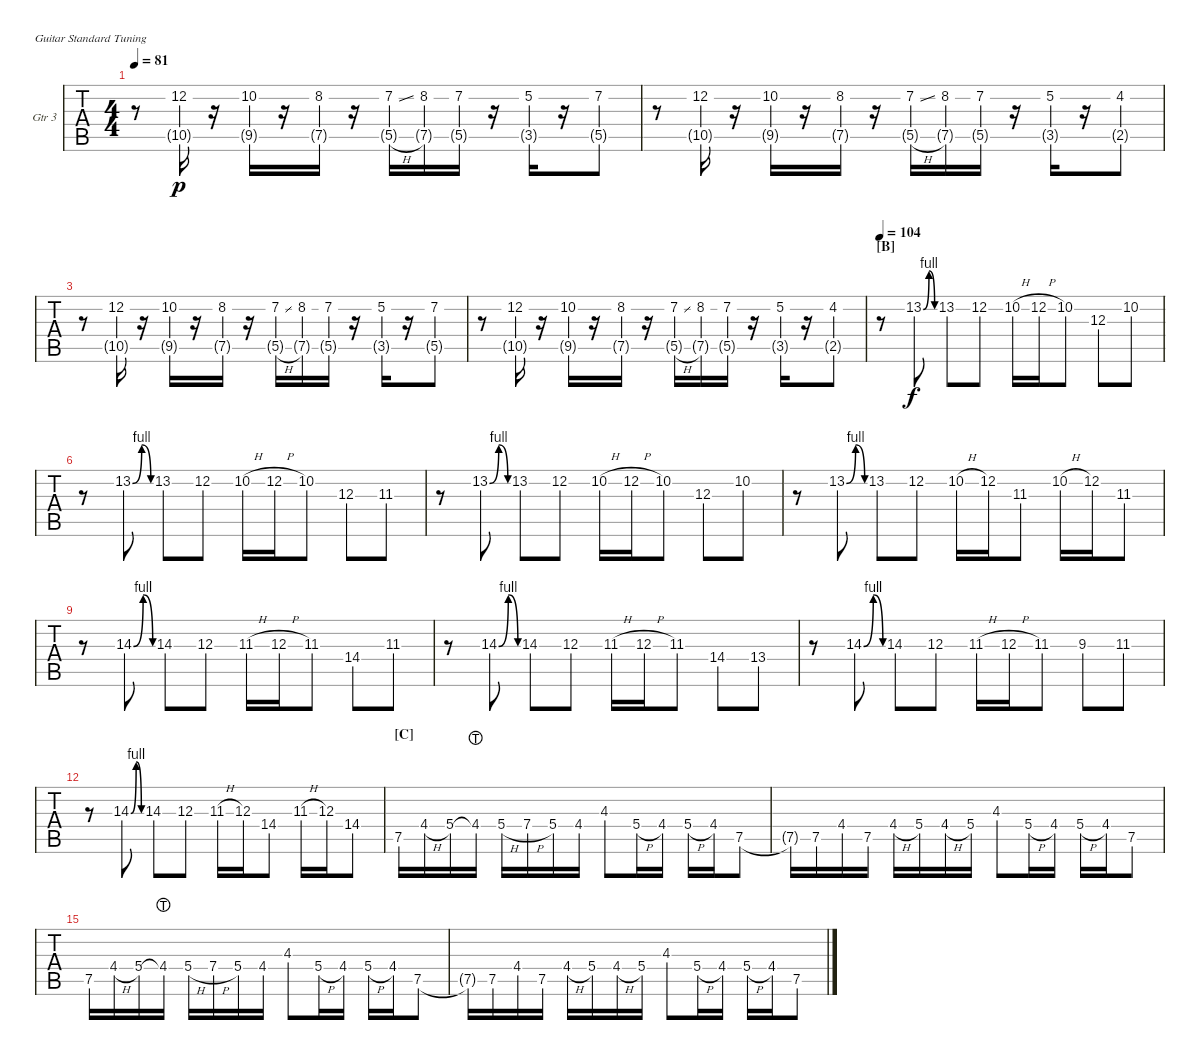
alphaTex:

\bracketExtendMode nobrackets
\firstSystemTrackNameOrientation horizontal
\otherSystemsTrackNameOrientation horizontal
\defaultBarNumberDisplay FirstOfSystem
\track ("Guitar 3" "Gtr 3") {instrument distortionguitar}
\staff {tabs}
\tuning (E4 B3 G3 D3 A2 E2)
\ts (4 4)
\tempo 81
\clef g2
\scale
0.25
\ks c
r.8{dy p} (12.2 10.5{g}).16 r.16 (10.2 9.5{g}).16 r.16 (8.2 7.5{g}).16 r.16 (7.2{ss} 5.5{h g}).16 (8.2 7.5{g}).16 (7.2 5.5{g}).16 r.16 (5.2 3.5{g}).16 r.16 (7.2 5.5{g}).8 |
\scale
0.25 r.8 (12.2 10.5{g}).16 r.16 (10.2 9.5{g}).16 r.16 (8.2 7.5{g}).16 r.16 (7.2{ss} 5.5{h g}).16 (8.2 7.5{g}).16 (7.2 5.5{g}).16 r.16 (5.2 3.5{g}).16 r.16 (4.2 2.5{g}).8 |
\scale
0.25 r.8 (12.2 10.5{g}).16 r.16 (10.2 9.5{g}).16 r.16 (8.2 7.5{g}).16 r.16 (7.2{ss} 5.5{h g}).16 (8.2 7.5{g}).16 (7.2 5.5{g}).16 r.16 (5.2 3.5{g}).16 r.16 (7.2 5.5{g}).8 |
\scale
0.25 r.8 (12.2 10.5{g}).16 r.16 (10.2 9.5{g}).16 r.16 (8.2 7.5{g}).16 r.16 (7.2{ss} 5.5{h g}).16 (8.2 7.5{g}).16 (7.2 5.5{g}).16 r.16 (5.2 3.5{g}).16 r.16 (4.2 2.5{g}).8 |
\section ("B" "")
\tempo 104
\scale
0.25 r.8 13.2{be (bendrelease 0 0 29.4 4 29.4 4 60 0)}.8{dy f} 13.2.8 12.2.8 10.2{h}.16 12.2{h}.16 10.2.8 12.3.8 10.2.8 |
\scale
0.25 r.8 13.2{be (bendrelease 0 0 29.4 4 29.4 4 60 0)}.8 13.2.8 12.2.8 10.2{h}.16 12.2{h}.16 10.2.8 12.3.8 11.3.8 |
\scale
0.25 r.8 13.2{be (bendrelease 0 0 29.4 4 29.4 4 60 0)}.8 13.2.8 12.2.8 10.2{h}.16 12.2{h}.16 10.2.8 12.3.8 10.2.8 |
\scale
0.25 r.8 13.2{be (bendrelease 0 0 29.4 4 29.4 4 60 0)}.8 13.2.8 12.2.8 10.2{h}.16 12.2.16 11.3.8 10.2{h}.16 12.2.16 11.3.8 |
\scale
0.25 r.8 14.3{be (bendrelease 0 0 29.4 4 29.4 4 60 0)}.8 14.3.8 12.3.8 11.3{h}.16 12.3{h}.16 11.3.8 14.4.8 11.3.8 |
\scale
0.25 r.8 14.3{be (bendrelease 0 0 29.4 4 29.4 4 60 0)}.8 14.3.8 12.3.8 11.3{h}.16 12.3{h}.16 11.3.8 14.4.8 13.4.8 |
\scale
0.25 r.8 14.3{be (bendrelease 0 0 29.4 4 29.4 4 60 0)}.8 14.3.8 12.3.8 11.3{h}.16 12.3{h}.16 11.3.8 9.3.8 11.3.8 |
\scale
0.25 r.8 14.3{be (bendrelease 0 0 30 4 30 4 60 0)}.8 14.3.8 12.3.8 11.3{h}.16 12.3.16 14.4.8 11.3{h}.16 12.3.16 14.4.8 |
\section ("C" "")
\scale
0.25 7.5.16 4.4{h}.16 5.4.16 4.4{lht}.16 5.4{h}.16 7.4{h}.16 5.4.16 4.4.16 4.3.8 5.4{h}.16 4.4.16 5.4{h}.16 4.4.16 7.5.8 |
\scale
0.25 7.5{t}.16 7.5.16 4.4.16 7.5.16 4.4{h}.16 5.4.16 4.4{h}.16 5.4.16 4.3.8 5.4{h}.16 4.4.16 5.4{h}.16 4.4.16 7.5.8 |
\scale
0.25 7.5.16 4.4{h}.16 5.4.16 4.4{lht}.16 5.4{h}.16 7.4{h}.16 5.4.16 4.4.16 4.3.8 5.4{h}.16 4.4.16 5.4{h}.16 4.4.16 7.5.8 |
\scale
0.25 7.5{t}.16 7.5.16 4.4.16 7.5.16 4.4{h}.16 5.4.16 4.4{h}.16 5.4.16 4.3.8 5.4{h}.16 4.4.16 5.4{h}.16 4.4.16 7.5.8
